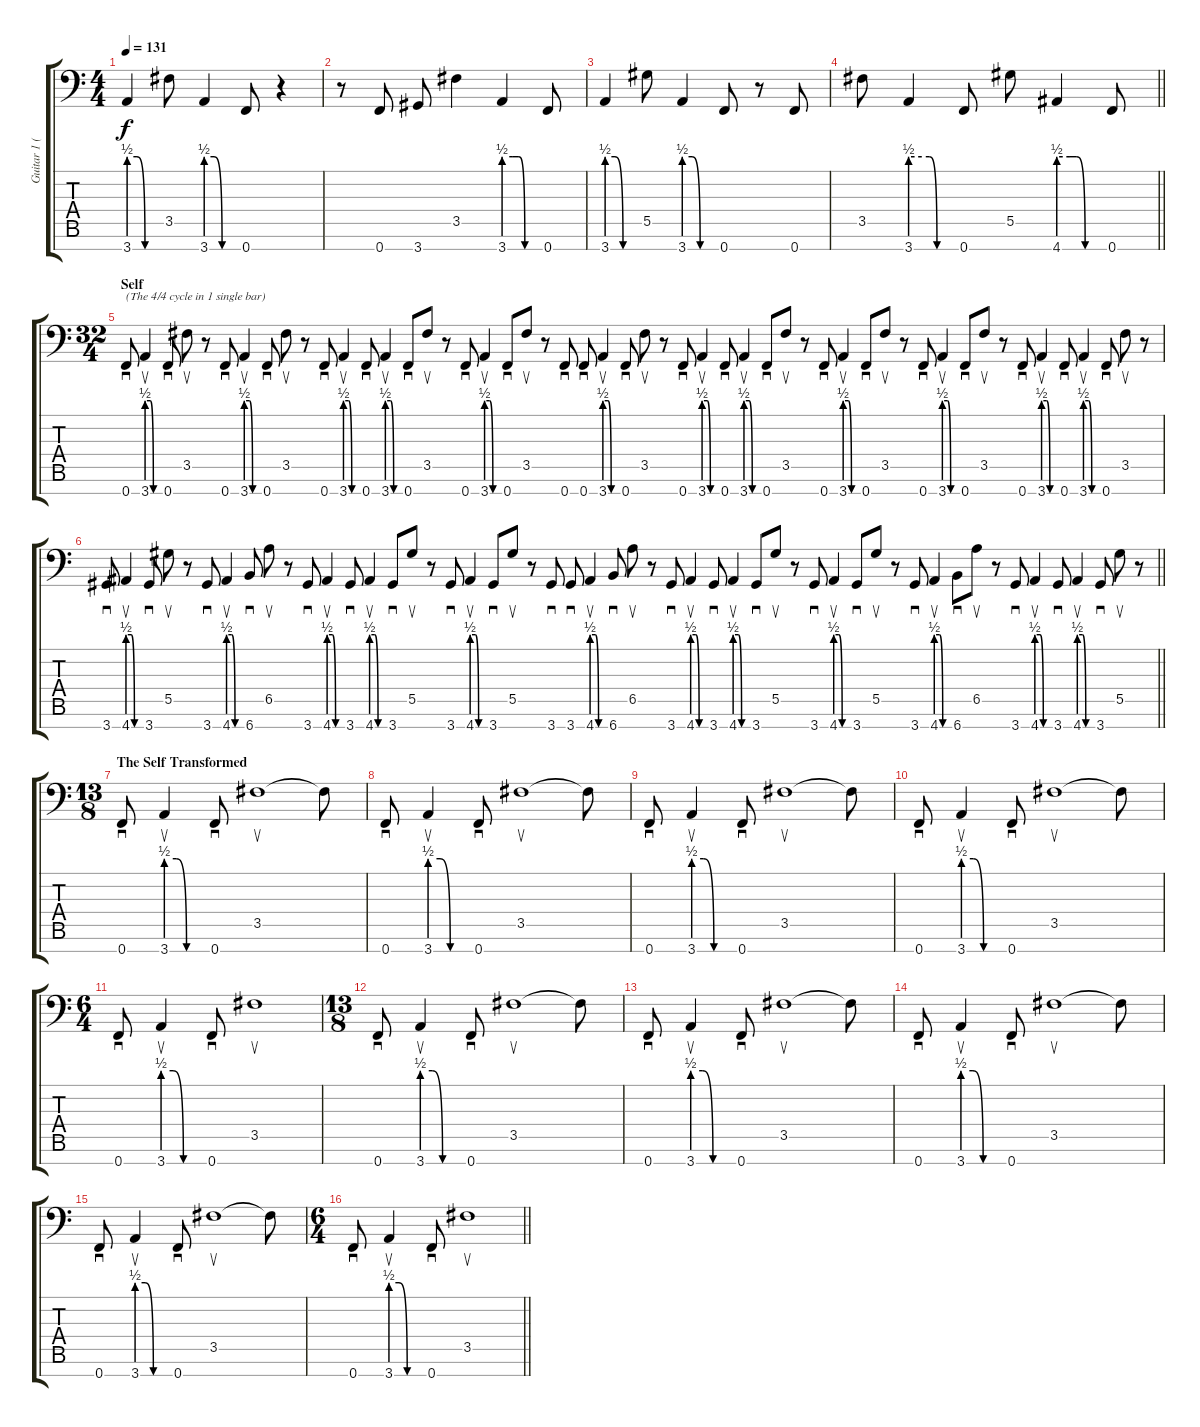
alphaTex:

\track ("Guitar 1 (Fredrik Thordendal)" "Guitar 1 (") {instrument overdrivenguitar}
\staff {score tabs}
\tuning (Bb3 F3 Db3 Ab2 Eb2 Bb1 F1) {hide}
\ts (4 4)
\tempo 131
\clef f4
\ks c
3.7{be (custom 0 2 15 2 30 0 60 0)}.4{dy f} 3.5.8 3.7{be (custom 0 2 15 2 30 0 60 0)}.4 0.7.8 r.4 |
r.8 0.7.8 3.7.8 3.5.4 3.7{be (custom 0 2 15 2 25 2 35 0 60 0)}.4 0.7.8 |
3.7{be (custom 0 2 15 2 30 0 60 0)}.4 5.5.8 3.7{be (custom 0 2 15 2 30 0 60 0)}.4 0.7.8 r.8 0.7.8 |
\barLineRight lightlight
3.5.8 3.7{be (custom 0 2 15 2 25 2 35 0 60 0)}.4 0.7.8 5.5.8 4.7{be (custom 0 2 15 2 24 2 35 0 60 0)}.4 0.7.8 |
\ts (32 4)
\section ("" "Self")
0.7.8{sd txt "(The 4/4 cycle in 1 single bar)"} 3.7{be (custom 0 2 15 2 30 0 60 0)}.4{su} 0.7.8{sd} 3.5.8{su} r.8 0.7.8{sd} 3.7{be (custom 0 2 15 2 30 0 60 0)}.4{su} 0.7.8{sd} 3.5.8{su} r.8 0.7.8{sd} 3.7{be (custom 0 2 15 2 30 0 60 0)}.4{su} 0.7.8{sd} 3.7{be (custom 0 2 15 2 30 0 60 0)}.4{su} 0.7.8{sd} 3.5.8{su} r.8 0.7.8{sd} 3.7{be (custom 0 2 15 2 30 0 60 0)}.4{su} 0.7.8{sd} 3.5.8{su} r.8 0.7.8{sd} 0.7.8{sd} 3.7{be (custom 0 2 15 2 30 0 60 0)}.4{su} 0.7.8{sd} 3.5.8{su} r.8 0.7.8{sd} 3.7{be (custom 0 2 15 2 30 0 60 0)}.4{su} 0.7.8{sd} 3.7{be (custom 0 2 15 2 30 0 60 0)}.4{su} 0.7.8{sd} 3.5.8{su} r.8 0.7.8{sd} 3.7{be (custom 0 2 15 2 30 0 60 0)}.4{su} 0.7.8{sd} 3.5.8{su} r.8 0.7.8{sd} 3.7{be (custom 0 2 15 2 30 0 60 0)}.4{su} 0.7.8{sd} 3.5.8{su} r.8 0.7.8{sd} 3.7{be (custom 0 2 15 2 30 0 60 0)}.4{su} 0.7.8{sd} 3.7{be (custom 0 2 15 2 30 0 60 0)}.4{su} 0.7.8{sd} 3.5.8{su} r.8 |
\barLineRight lightlight
3.7.8{sd} 4.7{be (custom 0 2 15 2 30 0 60 0)}.4{su} 3.7.8{sd} 5.5.8{su} r.8 3.7.8{sd} 4.7{be (custom 0 2 15 2 30 0 60 0)}.4{su} 6.7.8{sd} 6.5.8{su} r.8 3.7.8{sd} 4.7{be (custom 0 2 15 2 30 0 60 0)}.4{su} 3.7.8{sd} 4.7{be (custom 0 2 15 2 30 0 60 0)}.4{su} 3.7.8{sd} 5.5.8{su} r.8 3.7.8{sd} 4.7{be (custom 0 2 15 2 30 0 60 0)}.4{su} 3.7.8{sd} 5.5.8{su} r.8 3.7.8{sd} 3.7.8{sd} 4.7{be (custom 0 2 15 2 30 0 60 0)}.4{su} 6.7.8{sd} 6.5.8{su} r.8 3.7.8{sd} 4.7{be (custom 0 2 15 2 30 0 60 0)}.4{su} 3.7.8{sd} 4.7{be (custom 0 2 15 2 30 0 60 0)}.4{su} 3.7.8{sd} 5.5.8{su} r.8 3.7.8{sd} 4.7{be (custom 0 2 15 2 30 0 60 0)}.4{su} 3.7.8{sd} 5.5.8{su} r.8 3.7.8{sd} 4.7{be (custom 0 2 15 2 30 0 60 0)}.4{su} 6.7.8{sd} 6.5.8{su} r.8 3.7.8{sd} 4.7{be (custom 0 2 15 2 30 0 60 0)}.4{su} 3.7.8{sd} 4.7{be (custom 0 2 15 2 30 0 60 0)}.4{su} 3.7.8{sd} 5.5.8{su} r.8 |
\ts (13 8)
\section ("" "The Self Transformed")
0.7.8{sd} 3.7{be (custom 0 2 15 2 30 0 60 0)}.4{su} 0.7.8{sd} 3.5.1{su} 3.5{t}.8 |
0.7.8{sd} 3.7{be (custom 0 2 15 2 30 0 60 0)}.4{su} 0.7.8{sd} 3.5.1{su} 3.5{t}.8 |
0.7.8{sd} 3.7{be (custom 0 2 15 2 30 0 60 0)}.4{su} 0.7.8{sd} 3.5.1{su} 3.5{t}.8 |
0.7.8{sd} 3.7{be (custom 0 2 15 2 30 0 60 0)}.4{su} 0.7.8{sd} 3.5.1{su} 3.5{t}.8 |
\ts (6 4)
0.7.8{sd} 3.7{be (custom 0 2 15 2 30 0 60 0)}.4{su} 0.7.8{sd} 3.5.1{su} |
\ts (13 8)
0.7.8{sd} 3.7{be (custom 0 2 15 2 30 0 60 0)}.4{su} 0.7.8{sd} 3.5.1{su} 3.5{t}.8 |
0.7.8{sd} 3.7{be (custom 0 2 15 2 30 0 60 0)}.4{su} 0.7.8{sd} 3.5.1{su} 3.5{t}.8 |
0.7.8{sd} 3.7{be (custom 0 2 15 2 30 0 60 0)}.4{su} 0.7.8{sd} 3.5.1{su} 3.5{t}.8 |
0.7.8{sd} 3.7{be (custom 0 2 15 2 30 0 60 0)}.4{su} 0.7.8{sd} 3.5.1{su} 3.5{t}.8 |
\ts (6 4)
\barLineRight lightlight
0.7.8{sd} 3.7{be (custom 0 2 15 2 30 0 60 0)}.4{su} 0.7.8{sd} 3.5.1{su}
